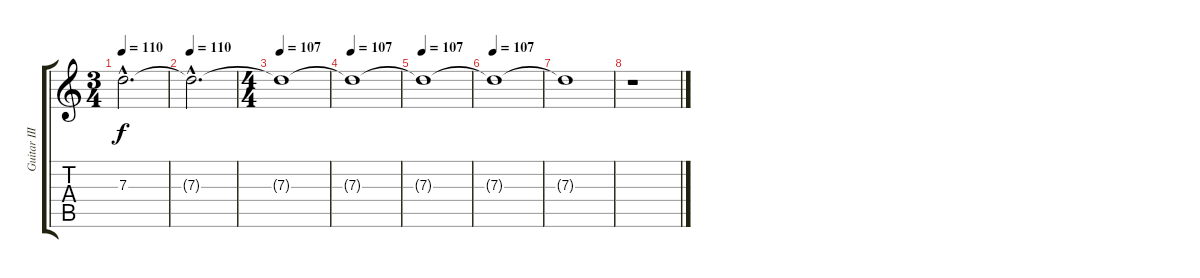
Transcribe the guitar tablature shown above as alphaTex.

\track ("Guitar III" "Guitar III") {instrument distortionguitar}
\staff {score tabs}
\tuning (E4 B3 G3 D3 A2 D2) {hide}
\ts (3 4)
\tempo 110
\clef g2
\ks c
7.3{hac t}.2{d dy f} |
\tempo 110
7.3{hac t}.2{d} |
\ts (4 4)
\tempo 107
7.3{t}.1 |
\tempo 107
7.3{t}.1 |
\tempo 107
7.3{t}.1 |
\tempo 107
7.3{t}.1{volume 8} |
7.3{t}.1{volume 2} |
r.1
